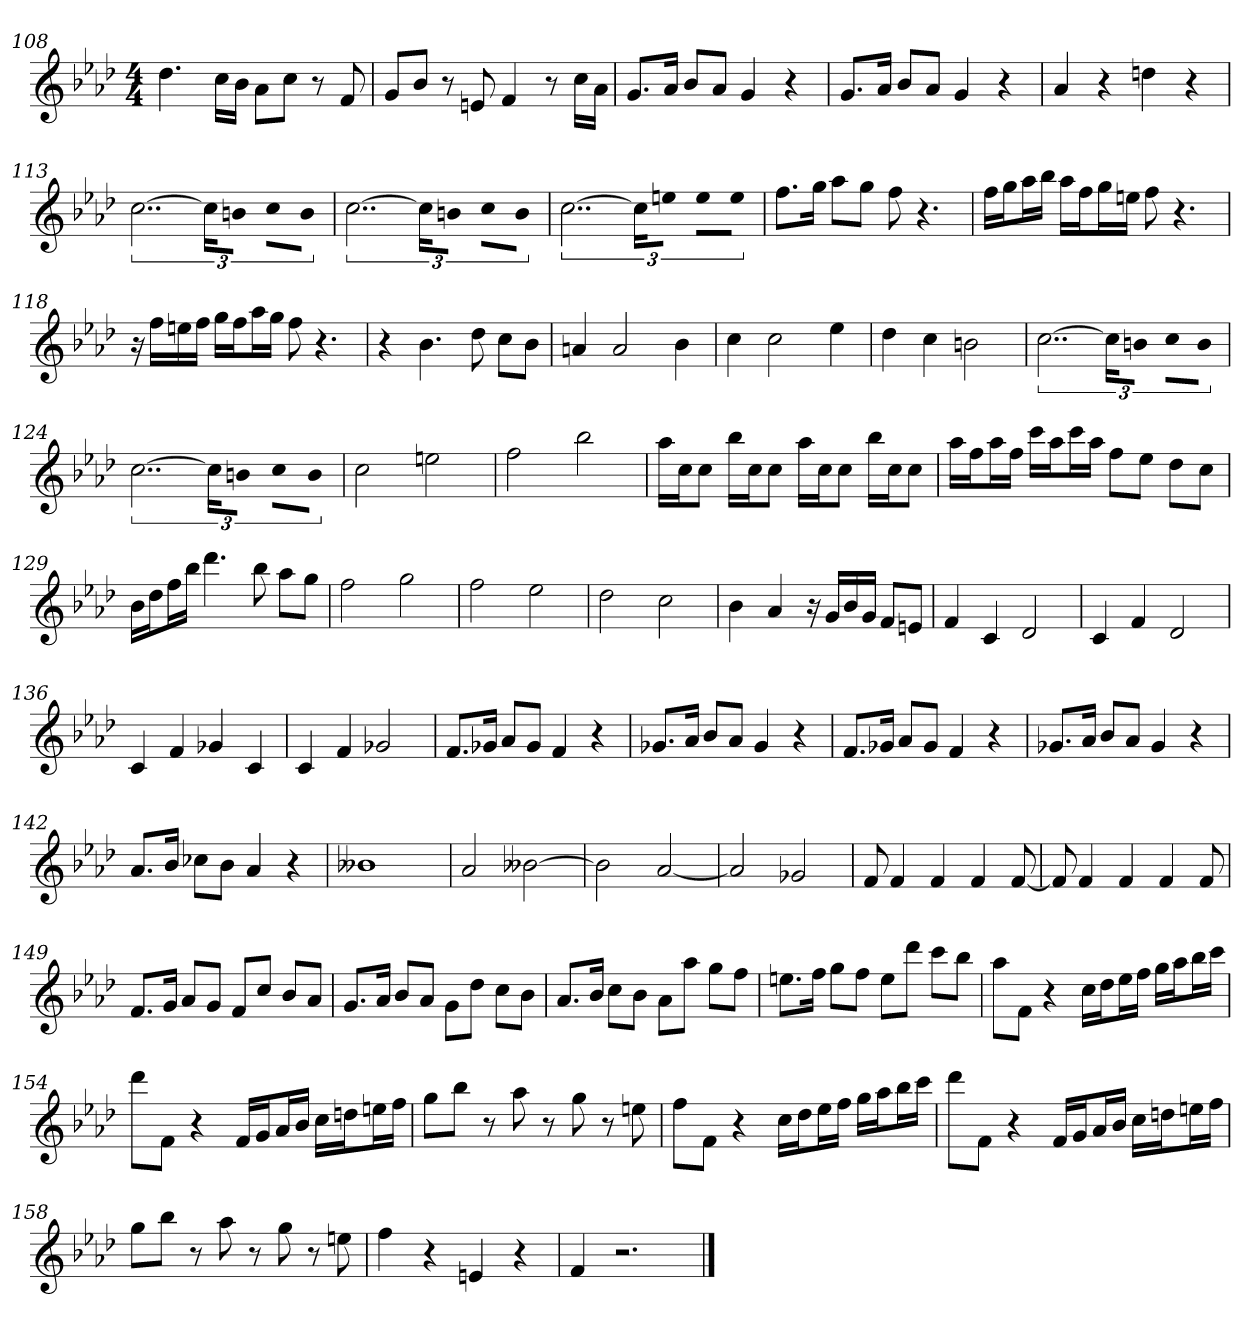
**kern
*part1
*staff1
*k[b-e-a-d-]
*f:
*M4/4
=108
4.dd-
16ccLL
16b-JJ
8a-L
8ccJ
8r
8f
=109
8gL
8b-J
8r
8en
4f
8r
16ccLL
16a-JJ
=110
8.gL
16a-Jk
8b-L
8a-J
4g
4r
=111
8.gL
16a-Jk
8b-L
8a-J
4g
4r
=112
4a-
4r
4ddn
4r
=113
[3..cc
24ccKL]
8bnJ
8ccL
8bJ
=114
[3..cc
24ccKL]
8bnJ
8ccL
8bJ
=115
[3..cc
24ccKL]
8eenJ
8eeL
8eeJ
=116
8.ffL
16ggJk
8aa-L
8ggJ
8ff
4.r
=117
16ffLL
16ggJ
16aa-L
16bb-JJ
16aa-LL
16ffJ
16ggL
16eenJJ
8ff
4.r
=118
16r
16ffLL
16een
16ffJJ
16ggLL
16ffJ
16aa-L
16ggJJ
8ff
4.r
=119
4r
4.b-
8dd-
8ccL
8b-J
=120
4an
2a
4b-
=121
4cc
2cc
4ee-
=122
4dd-
4cc
2bn
=123
[3..cc
24ccKL]
8bnJ
8ccL
8bJ
=124
[3..cc
24ccKL]
8bnJ
8ccL
8bJ
=125
2cc
2een
=126
2ff
2bb-
=127
16aa-LL
16ccJ
8ccJ
16bb-LL
16ccJ
8ccJ
16aa-LL
16ccJ
8ccJ
16bb-LL
16ccJ
8ccJ
=128
16aa-LL
16ffJ
16aa-L
16ffJJ
16cccLL
16aa-J
16cccL
16aa-JJ
8ffL
8ee-J
8dd-L
8ccJ
=129
16b-LL
16dd-J
16ffL
16bb-JJ
4.ddd-
8bb-
8aa-L
8ggJ
=130
2ff
2gg
=131
2ff
2ee-
=132
2dd-
2cc
=133
4b-
4a-
16r
16gLL
16b-
16gJJ
8fL
8enJ
=134
4f
4c
2d-
=135
4c
4f
2d-
=136
4c
4f
4g-X
4c
=137
4c
4f
2g-X
=138
8.fL
16g-XJk
8a-L
8g-J
4f
4r
=139
8.g-XL
16a-Jk
8b-L
8a-J
4g-
4r
=140
8.fL
16g-XJk
8a-L
8g-J
4f
4r
=141
8.g-XL
16a-Jk
8b-L
8a-J
4g-
4r
=142
8.a-L
16b-Jk
8cc-XL
8b-J
4a-
4r
=143
1b--X
=144
2a-
[2b--X
=145
2b--]
[2a-
=146
2a-]
2g-X
=147
8f
4f
4f
4f
[8f
=148
8f]
4f
4f
4f
8f
=149
8.fL
16gJk
8a-L
8gJ
8fL
8ccJ
8b-L
8a-J
=150
8.gL
16a-Jk
8b-L
8a-J
8gL
8dd-J
8ccL
8b-J
=151
8.a-L
16b-Jk
8ccL
8b-J
8a-L
8aa-J
8ggL
8ffJ
=152
8.eenL
16ffJk
8ggL
8ffJ
8eeL
8ddd-J
8cccL
8bb-J
=153
8aa-L
8fJ
4r
16ccLL
16dd-J
16ee-L
16ffJJ
16ggLL
16aa-J
16bb-L
16cccJJ
=154
8ddd-L
8fJ
4r
16fLL
16gJ
16a-L
16b-JJ
16ccLL
16ddnJ
16eenL
16ffJJ
=155
8ggL
8bb-J
8r
8aa-
8r
8gg
8r
8een
=156
8ffL
8fJ
4r
16ccLL
16dd-J
16ee-L
16ffJJ
16ggLL
16aa-J
16bb-L
16cccJJ
=157
8ddd-L
8fJ
4r
16fLL
16gJ
16a-L
16b-JJ
16ccLL
16ddnJ
16eenL
16ffJJ
=158
8ggL
8bb-J
8r
8aa-
8r
8gg
8r
8een
=159
4ff
4r
4en
4r
=160
4f
2.r
==
*-
